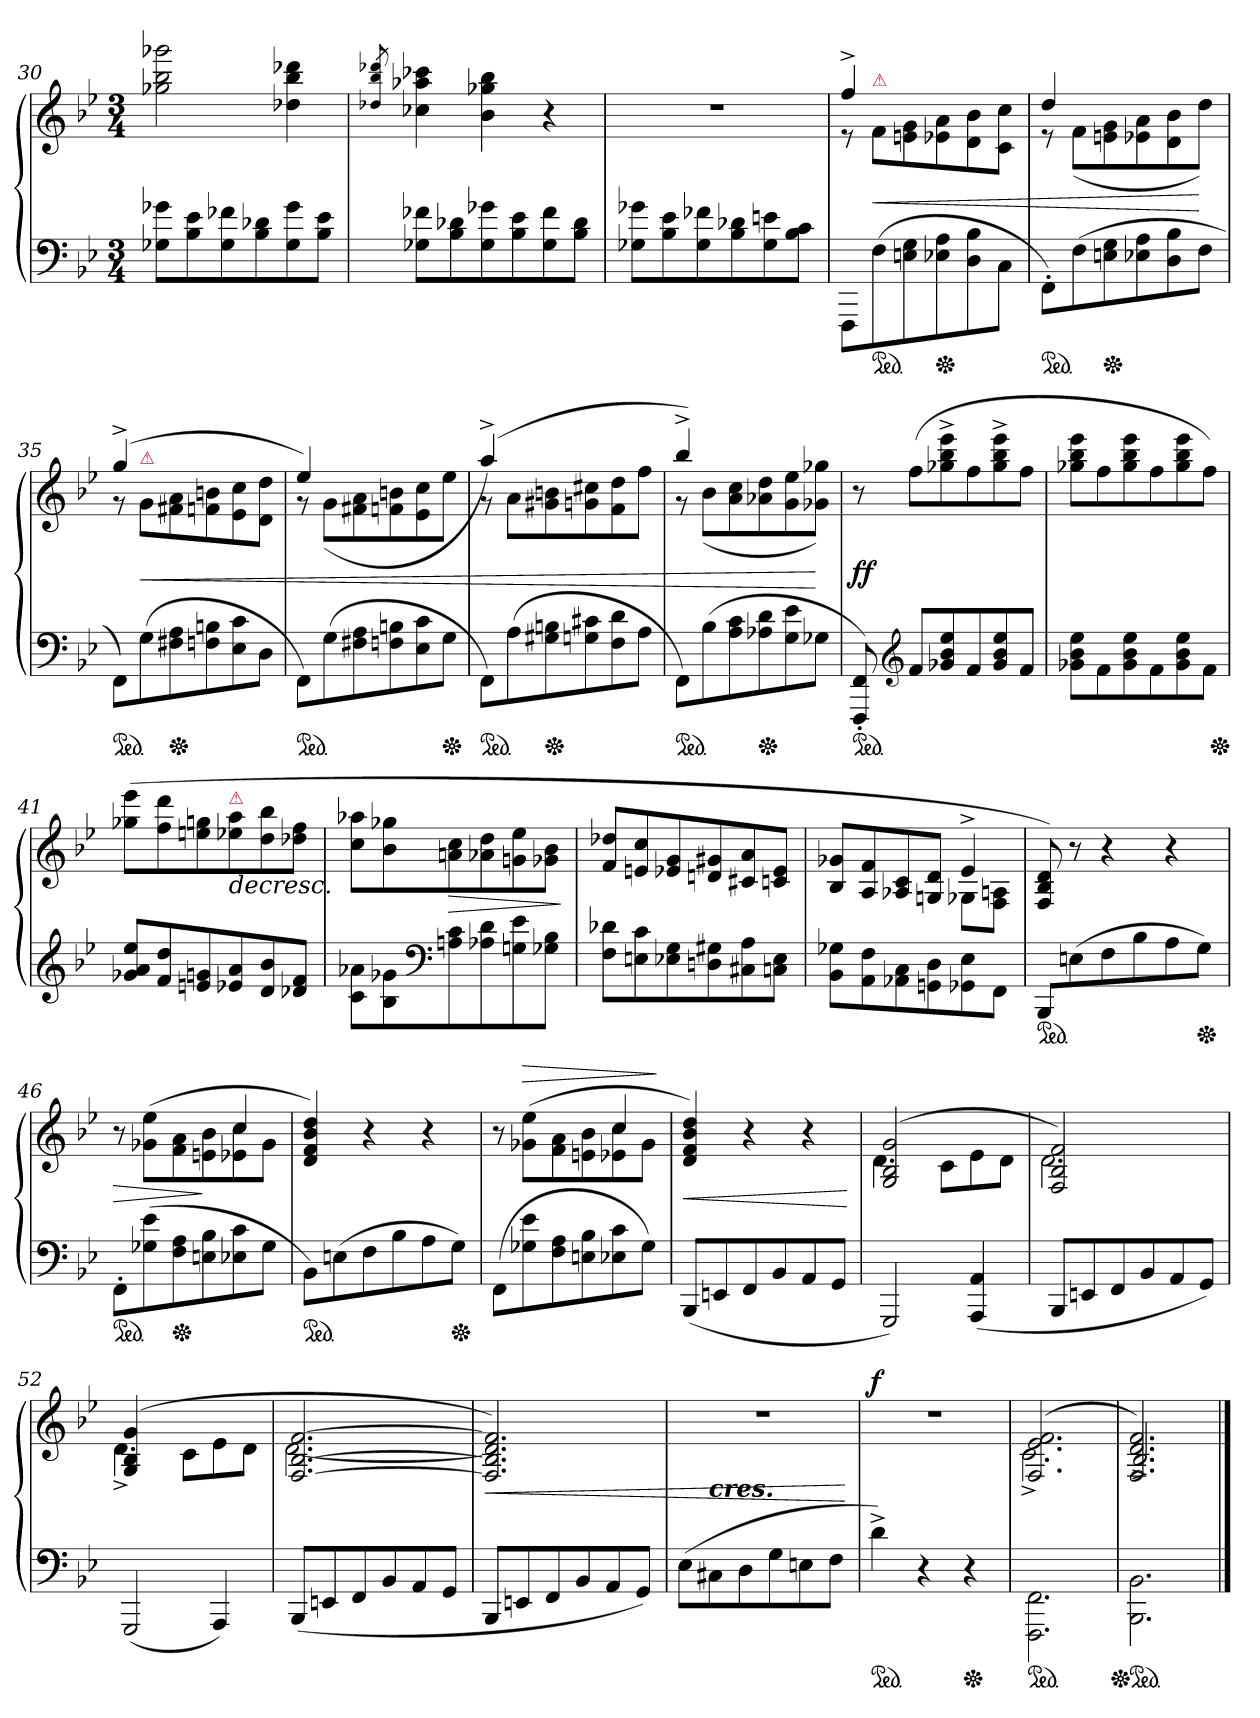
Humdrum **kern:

**kern	**kern	**dynam
*part1	*part1	*part1
*staff2	*staff1	*staff1/2
*clefF4	*clefG2	*
*k[b-e-]	*k[b-e-]	*
*B-:	*B-:	*
*M3/4	*M3/4	*
=30	=30	=30
8G-X 8g-XL	2gg-X 2bb- 2ggg-X	.
8B- 8e-	.	.
8G- 8f-X	.	.
8B- 8d-X	.	.
8G- 8g-	4dd-X 4bb- 4ddd-X	.
8B- 8e-J	.	.
=31	=31	=31
.	8qdd-X/ 8qbb-/ 8qddd-X/	.
8G-X 8f-XL	4cc-X 4aa-X 4ccc-X	.
8B- 8d-X	.	.
8G- 8g-X	4b- 4gg-X 4bb-	.
8B- 8e-	.	.
8G- 8f-	4r	.
8B- 8d-J	.	.
=32	=32	=32
8G-X 8g-XL	2.rdd	.
8B- 8e-	.	.
8G- 8f-X	.	.
8B- 8d-X	.	.
8G- 8en	.	.
8B- 8cJ	.	.
=33	=33	=33
*	*^	*
8FFF/L	4ff^>	8re	.
!	!	!LO:TX:a:Bi:color=crimson:t=⚠	!
!	!	!	!LO:HP:b
*ped	*	*	*
(>8F\	.	8fL	<
8En\ 8G\	2ryy	8en 8g	.
*Xped	*	*	*
8E-X\ 8A\	.	8e-X 8a	.
8D\ 8B-\	.	8d 8b-	.
8C\J	.	8c 8ccJ	.
=34	=34	=34	=34
*ped	*	*	*
8FF'</L)	4dd	8re	.
(>8F\	.	(>8fL	.
*Xped	*	*	*
8En\ 8G\	2ryy	8en 8g	.
8E-X\ 8A\	.	8e-X 8a	.
8D\ 8B-\	.	8d 8b-	.
8F\J	.	8ddJ)	[
=35	=35	=35	=35
*ped	*	*	*
8FF/L)	(>4gg^>	8rg	.
!	!	!LO:TX:a:Bi:color=crimson:t=⚠	!
!	!	!	!LO:HP:b
(>8G\	.	8gL	<
*Xped	*	*	*
8F#X\ 8A\	2ryy	8f#X 8a	.
8Fn\ 8Bn\	.	8fn 8bn	.
8E-\ 8c\	.	8e- 8cc	.
8D\J	.	8d 8ddJ	.
=36	=36	=36	=36
*ped	*	*	*
8FF/L)	4ee-)	8rg	.
(>8G\	.	(>8gL	.
8F#X\ 8A\	2ryy	8f#X 8a	.
8Fn\ 8Bn\	.	8fn 8bn	.
8E-\ 8c\	.	8e- 8cc	.
*Xped	*	*	*
8G\J	.	8ee-J	.
=37	=37	=37	=37
*ped	*	*	*
8FF/L)	(>4aa^>)	8rg	.
(>8A\	.	8aL	.
*Xped	*	*	*
8G#X\ 8Bn\	2ryy	8g#X 8bn	.
8Gn\ 8c#X\	.	8gn 8cc#X	.
8F\ 8d\	.	8f 8dd	.
8A\J	.	8ffJ	.
=38	=38	=38	=38
*ped	*	*	*
8FF/L)	4bb-^>)	8rg	.
(>8B-\	.	(>8b-L	.
8A\ 8c\	2ryy	8a 8cc	.
*Xped	*	*	*
8A-X\ 8d\	.	8a-X 8dd	.
8G\ 8e-\	.	8g 8ee-	.
8G-X\J	.	8g-X 8gg-XJ)	[
=39	=39	=39	=39
!LO:TX:b:color=crimson:t=⚠	!	!	!
*	*v	*v	*
*ped	*	*
8FFF'< 8FF'<)	8r	ff
*clefG2	*	*
8f/L	(>8ffL	.
8g-X 8b- 8ee-	8gg-X^< 8bb-^< 8eee-^<	.
8f	8ff	.
8g- 8b- 8ee-	8gg-^< 8bb-^< 8eee-^<	.
8fJ	8ffJ	.
=40	=40	=40
8g-X 8b- 8ee-L	8gg-X 8bb- 8eee-L	.
8f	8ff	.
8g- 8b- 8ee-	8gg- 8bb- 8eee-	.
8f	8ff	.
8g- 8b- 8ee-	8gg- 8bb- 8eee-	.
8fJ	8ffJ)	.
*Xped	*	*
=41	=41	=41
8g-X 8a 8ee-L	(>8gg-X 8eee-L	.
8f 8dd	8ff 8ddd	.
8en 8gn	8een 8ggn	.
!	!LO:TX:a:Bi:color=crimson:t=⚠	!
!	!	!LO:HP:b
8e-X 8a	8ee-X 8aa	>
8d 8b-	8dd 8bb-	.
8d-X 8fJ	8dd-X 8ffJ	.
=42	=42	=42
8c 8a-XL	8cc 8aa-XL	.
8B- 8g-X	8b- 8gg-X	.
*clefF4	*	*
!	!	!LO:HP:b
8An 8c	8an 8cc	>
8A-X 8d	8a-X 8dd	.
8Gn 8e-	8gn 8ee-	.
8G-X 8B-J	8g-X 8b-J	.
.	.	] ]
=43	=43	=43
8F 8d-XL	8f 8dd-XL	.
8En 8c	8en 8cc	.
8E-X 8G	8e-X 8g	.
8Dn 8G#X	8dn 8g#X	.
8C#X 8A	8c#X 8a	.
8Cn 8E-J	8cn 8e-J	.
=44	=44	=44
*	*^	*
8BB-\ 8G-X\L	8B- 8g-XL	2ryy	.
8AA\ 8F\	8A/ 8f/	.	.
8AA-X\ 8C\	8A-X/ 8c/	.	.
8GGn\ 8D\	8Gn/ 8d/J	.	.
8GG-X\ 8E-\	4e-^>/	8G-X\L	.
8FF\J	.	8F\ 8An\J	.
*	*v	*v	*
=45	=45	=45
*ped	*	*
8BBB-/L	8F/ 8B-/ 8d/)	.
(>8En\	8r	.
8F\	4r	.
8B-\	.	.
8A\	4r	.
*Xped	*	*
8G\J)	.	.
=46	=46	=46
*	*^	*
*ped	*	*	*
8FF'</L	2ryy	8r	>
(>8G-X\ 8e-\	.	(>8g-X 8ee-L	.
*Xped	*	*	*
8F\ 8A\	.	8f 8a	.
8En\ 8B-\	.	8en 8b-	]
8E-X\ 8c\	4cc	8e-X 8cc	.
8G-\J	.	8g-J	.
*	*v	*v	*
=47	=47	=47
*ped	*	*
8BB-L)	4d 4f 4b- 4dd)	.
(>8En	.	.
8F	4r	.
8B-	.	.
8A	4r	.
*Xped	*	*
8GJ)	.	.
=48	=48	=48
*	*^	*
(>8FFL	2ryy	8r	.
!	!	!	!LO:HP:a
8G-X 8e-	.	(>8g-X 8ee-L	>
8F 8A	.	8f 8a	.
8En 8B-	.	8en 8b-	.
8E-X 8c	4cc	8e-X 8cc	.
8G-J)	.	8g-J	.
*	*v	*v	*
.	.	]
=49	=49	=49
(<8BBB-L	4d 4f 4b- 4dd)	<
8EEn	.	.
8FF	4r	.
8BB-	.	.
8AA	4r	.
8GGJ	.	.
.	.	[
=50	=50	=50
!	!LO:N:vis=4	!
*	*^	*
2GGG/)	(>2G/ 2B-/ 2g/	4.d	.
.	.	8cL	.
(<4AAA/ 4AA/	4ryy	8e-	.
.	.	8dJ	.
=51	=51	=51	=51
8BBB-/L	2F/ 2B-/ 2f/)	2.d	.
8EEn/	.	.	.
8FF/	.	.	.
8BB-/	.	.	.
8AA/	4ryy	.	.
8GG/J)	.	.	.
=52	=52	=52	=52
!	!LO:N:vis=4	!	!
(<2GGG/	(>2G/ 2B-/ 2g/	4.d^<	.
.	.	8cL	.
4AAA/)	4ryy	8e-	.
.	.	8dJ	.
=53	=53	=53	=53
(<8BBB-/L	[2.F/ [2.B-/ [2.f/	[2.d	.
8EEn/	.	.	.
8FF/	.	.	.
8BB-/	.	.	.
8AA/	.	.	.
8GG/J	.	.	.
*	*v	*v	*
=54	=54	=54
8BBB-/L	2.F]/ 2.B-]/ 2.d]/ 2.f]/)	<
8EEn/	.	.
8FF/	.	.
8BB-/	.	.
8AA/	.	.
8GG/J)	.	.
=55	=55	=55
*	*^	*
(>8E-L	2.rdd	8ryy	.
!	!	!LO:TX:c:Bi:t=cres.	!
8C#X	.	2ryy	.
8D	.	.	.
8G	.	.	.
8En	.	.	.
8FJ	.	8ryy	.
.	.	.	[
=56	=56	=56	=56
!	!LO:TX:a:color=crimson:t=⚠	!	!
!	!	!	!LO:DY:a
*	*v	*v	*
*ped	*	*
4d^>)	2.rdd	f
4r	.	.
*Xped	*	*
4r	.	.
=57	=57	=57
*	*^	*
*ped	*	*	*
2.FFF\ 2.FF\	(>2.F/ 2.e-/ 2.f/	2.c^<\	.
=58	=58	=58	=58
!LO:TX:b:B:t=Fine.	!	!	!
*Xped	*	*	*
*ped	*	*	*
2.BBB-\ 2.BB-\	2.F/ 2.d/ 2.f/)	2.B-^>/	.
*	*v	*v	*
==	==	==
*-	*-	*-
